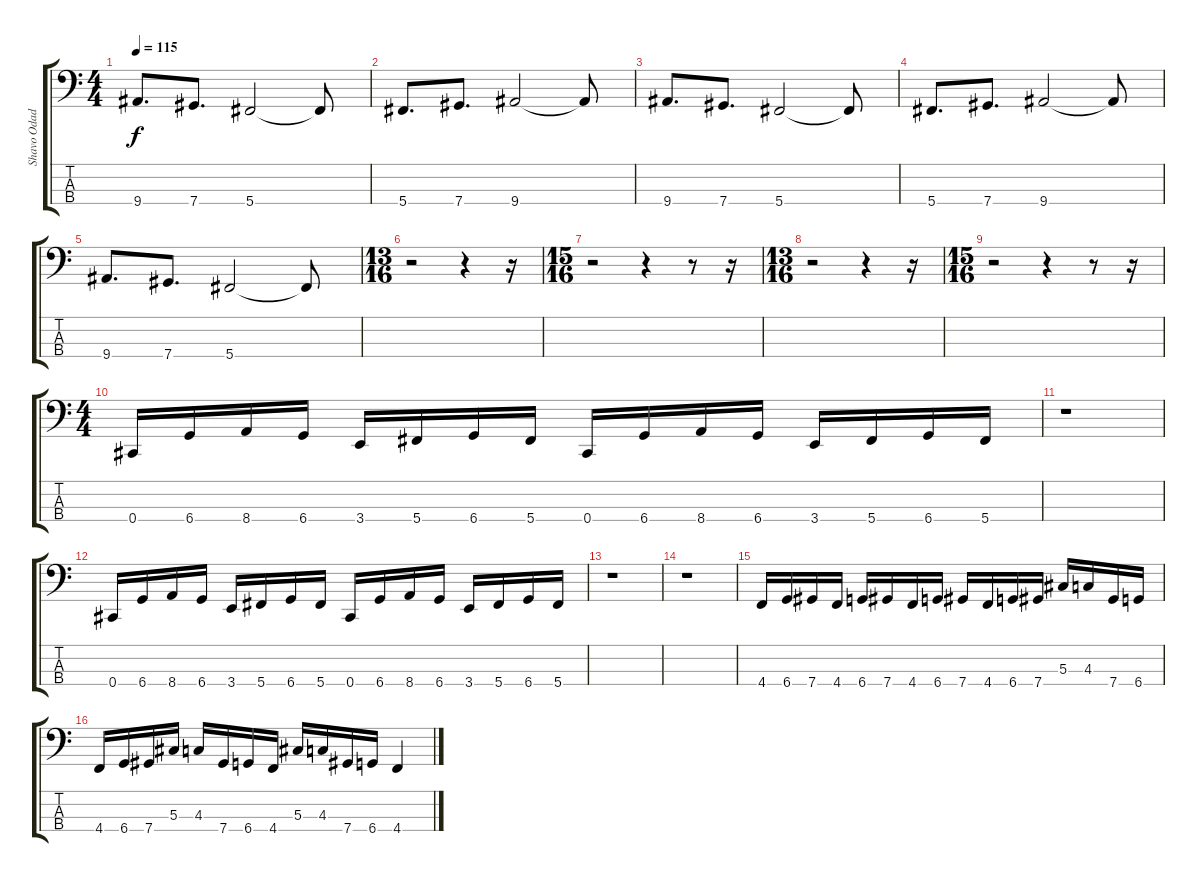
\track ("Shavo Odadjian (Bass)" "Shavo Odad") {instrument electricbassfinger}
\staff {score tabs}
\tuning (Gb2 Db2 Ab1 Db1) {hide}
\ts (4 4)
\tempo 115
\clef f4
\ks c
9.4.8{d dy f} 7.4.8{d} 5.4.2 5.4{t}.8 |
5.4.8{d} 7.4.8{d} 9.4.2 9.4{t}.8 |
9.4.8{d} 7.4.8{d} 5.4.2 5.4{t}.8 |
5.4.8{d} 7.4.8{d} 9.4.2 9.4{t}.8 |
9.4.8{d} 7.4.8{d} 5.4.2 5.4{t}.8 |
\ts (13 16)
r.2 r.4 r.16 |
\ts (15 16)
r.2 r.4 r.8 r.16 |
\ts (13 16)
r.2 r.4 r.16 |
\ts (15 16)
r.2 r.4 r.8 r.16 |
\ts (4 4)
0.4.16 6.4.16 8.4.16 6.4.16 3.4.16 5.4.16 6.4.16 5.4.16 0.4.16 6.4.16 8.4.16 6.4.16 3.4.16 5.4.16 6.4.16 5.4.16 |
r.1 |
0.4.16 6.4.16 8.4.16 6.4.16 3.4.16 5.4.16 6.4.16 5.4.16 0.4.16 6.4.16 8.4.16 6.4.16 3.4.16 5.4.16 6.4.16 5.4.16 |
r.1 |
r.1 |
4.4.16 6.4.16 7.4.16 4.4.16 6.4.16 7.4.16 4.4.16 6.4.16 7.4.16 4.4.16 6.4.16 7.4.16 5.3.16 4.3.16 7.4.16 6.4.16 |
4.4.16 6.4.16 7.4.16 5.3.16 4.3.16 7.4.16 6.4.16 4.4.16 5.3.16 4.3.16 7.4.16 6.4.16 4.4.4
